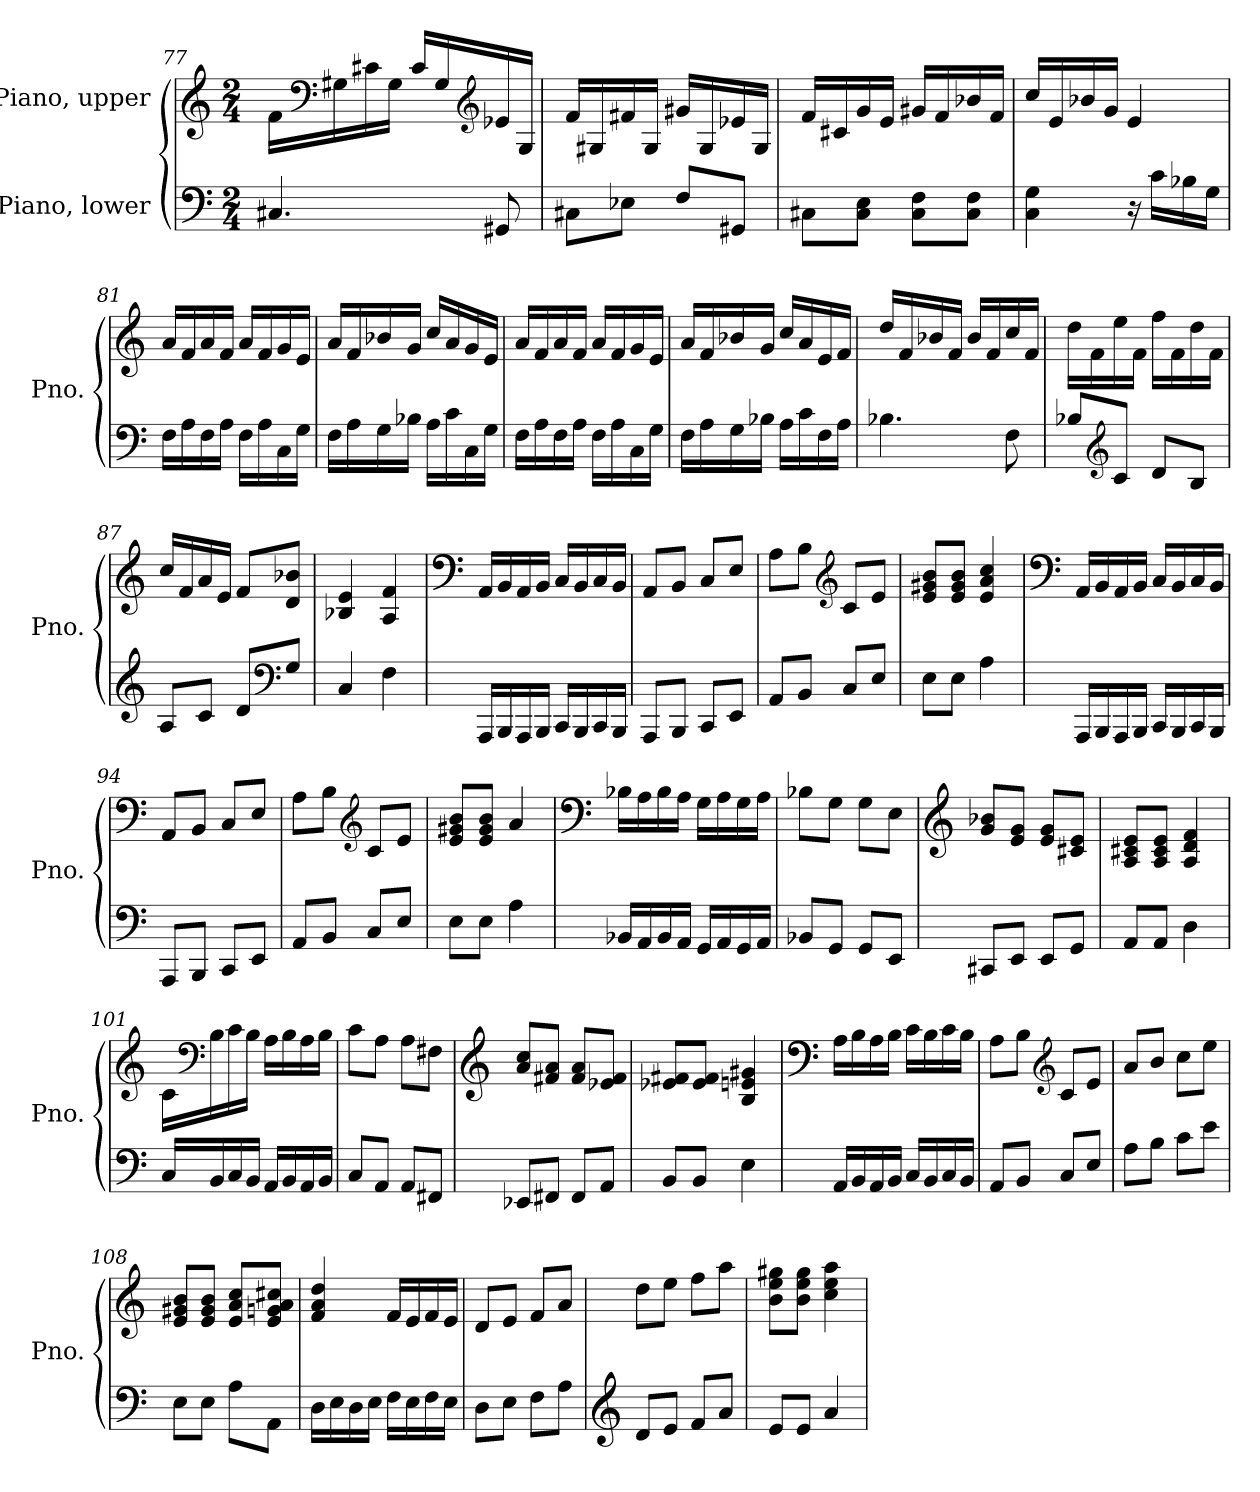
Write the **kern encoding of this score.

**kern	**kern
*part2	*part1
*staff2	*staff1
*I"Piano, lower	*I"Piano, upper
*I'Pno.	*I'Pno.
*clefF4	*clefG2
*k[]	*k[]
*M2/4	*M2/4
=77	=77
4.C#X/	16f\LL
*	*clefF4
.	16G#X\
.	16c#X\
.	16G#\JJ
.	16c#/LL
.	16G#/
*	*clefG2
8GG#X/	16e-X/
.	16G#/JJ
=78	=78
8C#X\L	16f/LL
.	16G#X/
8E-X\J	16f#X/
.	16G#/JJ
8F/L	16g#X/LL
.	16G#/
8GG#X/J	16e-X/
.	16G#/JJ
!!LO:LB:g=z
=79	=79
8C#X\L	16f/LL
.	16c#X/
8C#\ 8E\J	16g/
.	16e/JJ
8C#\ 8F\L	16g#X/LL
.	16f/
8C#\ 8F\J	16b-X/
.	16f/JJ
=80	=80
4C\ 4G\	16cc/LL
.	16e/
.	16b-X/
.	16g/JJ
16r	4e/
16c\LL	.
16B-X\	.
16G\JJ	.
=81	=81
16F\LL	16a/LL
16A\	16f/
16F\	16a/
16A\JJ	16f/JJ
16F\LL	16a/LL
16A\	16f/
16C\	16g/
16G\JJ	16e/JJ
=82	=82
16F\LL	16a/LL
16A\	16f/
16G\	16b-X/
16B-X\JJ	16g/JJ
16A\LL	16cc/LL
16c\	16a/
16C\	16g/
16G\JJ	16e/JJ
!!LO:PB:g=z
=83	=83
16F\LL	16a/LL
16A\	16f/
16F\	16a/
16A\JJ	16f/JJ
16F\LL	16a/LL
16A\	16f/
16C\	16g/
16G\JJ	16e/JJ
=84	=84
16F\LL	16a/LL
16A\	16f/
16G\	16b-X/
16B-X\JJ	16g/JJ
16A\LL	16cc/LL
16c\	16a/
16F\	16e/
16A\JJ	16f/JJ
=85	=85
4.B-X\	16dd/LL
.	16f/
.	16b-X/
.	16f/JJ
.	16b-/LL
.	16f/
8F\	16cc/
.	16f/JJ
=86	=86
8B-X/L	16dd\LL
.	16f\
*clefG2	*
8c/J	16ee\
.	16f\JJ
8d/L	16ff\LL
.	16f\
8B-/J	16dd\
.	16f\JJ
!!LO:LB:g=z
=87	=87
8A/L	16cc/LL
.	16f/
8c/J	16a/
.	16e/JJ
8d/L	8f/L
*clefF4	*
8G/J	8d/ 8b-X/J
=88	=88
4C/	4B-X/ 4e/
4F\	4A/ 4f/
=89	=89
*	*clefF4
16AAA/LL	16AA/LL
16BBB/	16BB/
16AAA/	16AA/
16BBB/JJ	16BB/JJ
16CC/LL	16C/LL
16BBB/	16BB/
16CC/	16C/
16BBB/JJ	16BB/JJ
=90	=90
8AAA/L	8AA/L
8BBB/J	8BB/J
8CC/L	8C/L
8EE/J	8E/J
=91	=91
8AA/L	8A\L
8BB/J	8B\J
*	*clefG2
8C/L	8c/L
8E/J	8e/J
=92	=92
8E\L	8e/ 8g#X/ 8b/L
8E\J	8e/ 8g#/ 8b/J
4A\	4e/ 4a/ 4cc/
!!LO:LB:g=z
=93	=93
*	*clefF4
16AAA/LL	16AA/LL
16BBB/	16BB/
16AAA/	16AA/
16BBB/JJ	16BB/JJ
16CC/LL	16C/LL
16BBB/	16BB/
16CC/	16C/
16BBB/JJ	16BB/JJ
=94	=94
8AAA/L	8AA/L
8BBB/J	8BB/J
8CC/L	8C/L
8EE/J	8E/J
=95	=95
8AA/L	8A\L
8BB/J	8B\J
*	*clefG2
8C/L	8c/L
8E/J	8e/J
=96	=96
8E\L	8e/ 8g#X/ 8b/L
8E\J	8e/ 8g#/ 8b/J
4A\	4a/
=97	=97
*	*clefF4
16BB-X/LL	16B-X\LL
16AA/	16A\
16BB-/	16B-\
16AA/JJ	16A\JJ
16GG/LL	16G\LL
16AA/	16A\
16GG/	16G\
16AA/JJ	16A\JJ
=98	=98
8BB-X/L	8B-X\L
8GG/J	8G\J
8GG/L	8G\L
8EE/J	8E\J
!!LO:LB:g=z
=99	=99
*	*clefG2
8CC#X/L	8g/ 8b-X/L
8EE/J	8e/ 8g/J
8EE/L	8e/ 8g/L
8GG/J	8c#X/ 8e/J
=100	=100
8AA/L	8A/ 8c#X/ 8e/L
8AA/J	8A/ 8c#/ 8e/J
4D\	4A/ 4d/ 4f/
=101	=101
16C/LL	16c\LL
*	*clefF4
16BB/	16B\
16C/	16c\
16BB/JJ	16B\JJ
16AA/LL	16A\LL
16BB/	16B\
16AA/	16A\
16BB/JJ	16B\JJ
=102	=102
8C/L	8c\L
8AA/J	8A\J
8AA/L	8A\L
8FF#X/J	8F#X\J
=103	=103
*	*clefG2
8EE-X/L	8a/ 8cc/L
8FF#X/J	8f#X/ 8a/J
8FF#/L	8f#/ 8a/L
8AA/J	8e-X/ 8f#/J
=104	=104
8BB/L	8e-X/ 8f#X/L
8BB/J	8e-/ 8f#/J
4E\	4B/ 4en/ 4g#X/
!!LO:LB:g=z
=105	=105
*	*clefF4
16AA/LL	16A\LL
16BB/	16B\
16AA/	16A\
16BB/JJ	16B\JJ
16C/LL	16c\LL
16BB/	16B\
16C/	16c\
16BB/JJ	16B\JJ
=106	=106
8AA/L	8A\L
8BB/J	8B\J
*	*clefG2
8C/L	8c/L
8E/J	8e/J
=107	=107
8A\L	8a/L
8B\J	8b/J
8c\L	8cc\L
8e\J	8ee\J
=108	=108
8E\L	8e/ 8g#X/ 8b/L
8E\J	8e/ 8g#/ 8b/J
8A\L	8e/ 8a/ 8cc/L
8AA\J	8e/ 8gn/ 8a/ 8cc#X/J
=109	=109
16D\LL	4f/ 4a/ 4dd/
16E\	.
16D\	.
16E\JJ	.
16F\LL	16f/LL
16E\	16e/
16F\	16f/
16E\JJ	16e/JJ
=110	=110
8D\L	8d/L
8E\J	8e/J
8F\L	8f/L
8A\J	8a/J
!!LO:LB:g=z
=111	=111
*clefG2	*
8d/L	8dd\L
8e/J	8ee\J
8f/L	8ff\L
8a/J	8aa\J
=112	=112
8e/L	8b\ 8ee\ 8gg#X\L
8e/J	8b\ 8ee\ 8gg#\J
4a/	4cc\ 4ee\ 4aa\
=	=
*-	*-
